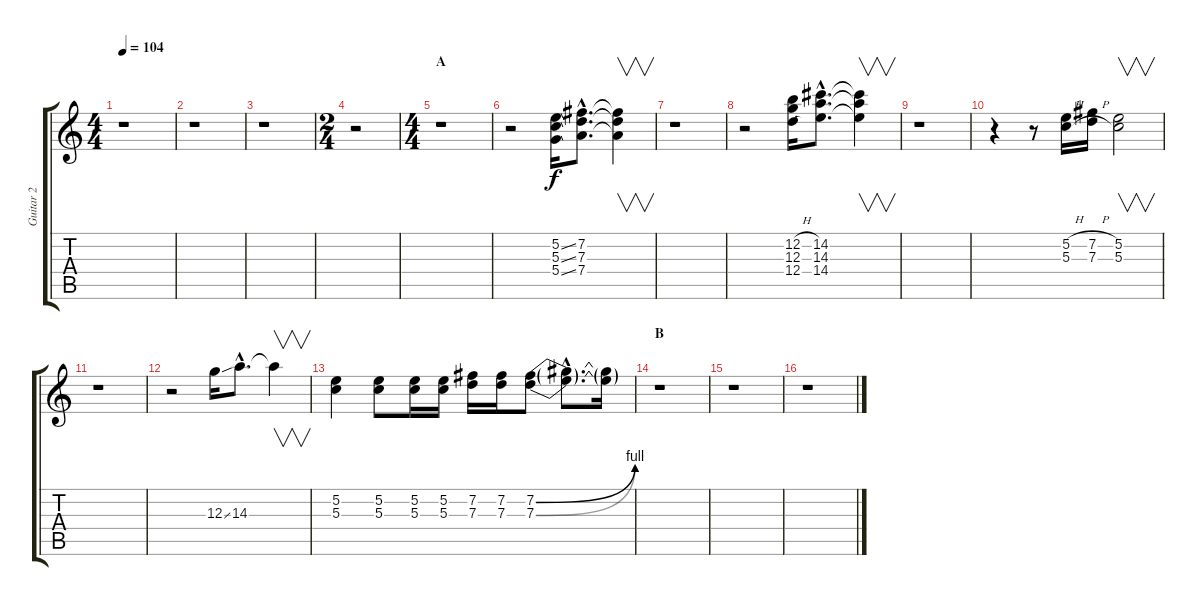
\track ("Guitar 2" "Guitar 2") {instrument distortionguitar}
\staff {score tabs}
\tuning (E4 B3 G3 D3 A2 E2) {hide}
\ts (4 4)
\tempo 104
\clef g2
\ks c
r.1{dy f instrument distortionguitar} |
r.1 |
r.1 |
\ts (2 4)
r.2 |
\ts (4 4)
\section ("" "A")
r.1{volume 16 balance 12} |
r.2 (5.2{ss} 5.3{ss} 5.4{ss}).16 (7.2{hac} 7.3{hac} 7.4{hac}).8{d} (7.2{t} 7.3{t} 7.4{t}).4{v} |
r.1 |
r.2 (12.2{h} 12.3{h} 12.4{h}).16 (14.2{hac} 14.3{hac} 14.4{hac}).8{d} (14.2{t} 14.3{t} 14.4{t}).4{v} |
r.1 |
r.4 r.8 (5.2{h} 5.3{h}).16 (7.2{h} 7.3{h}).16 (5.2 5.3).2{v} |
r.1 |
r.2 12.3{ss}.16 14.3{hac}.8{d} 14.3{t}.4{v} |
(5.2 5.3).4 (5.2 5.3).8 (5.2 5.3).16 (5.2 5.3).16 (7.2 7.3).16 (7.2 7.3).16 (7.2{be (bend 0 0 60 4)} 7.3{be (bend 0 0 60 4)}).8 (7.2{hac t} 7.3{hac t}).8{d} (7.2{t} 7.3{t}).16 |
\section ("" "B")
r.1 |
r.1 |
r.1
